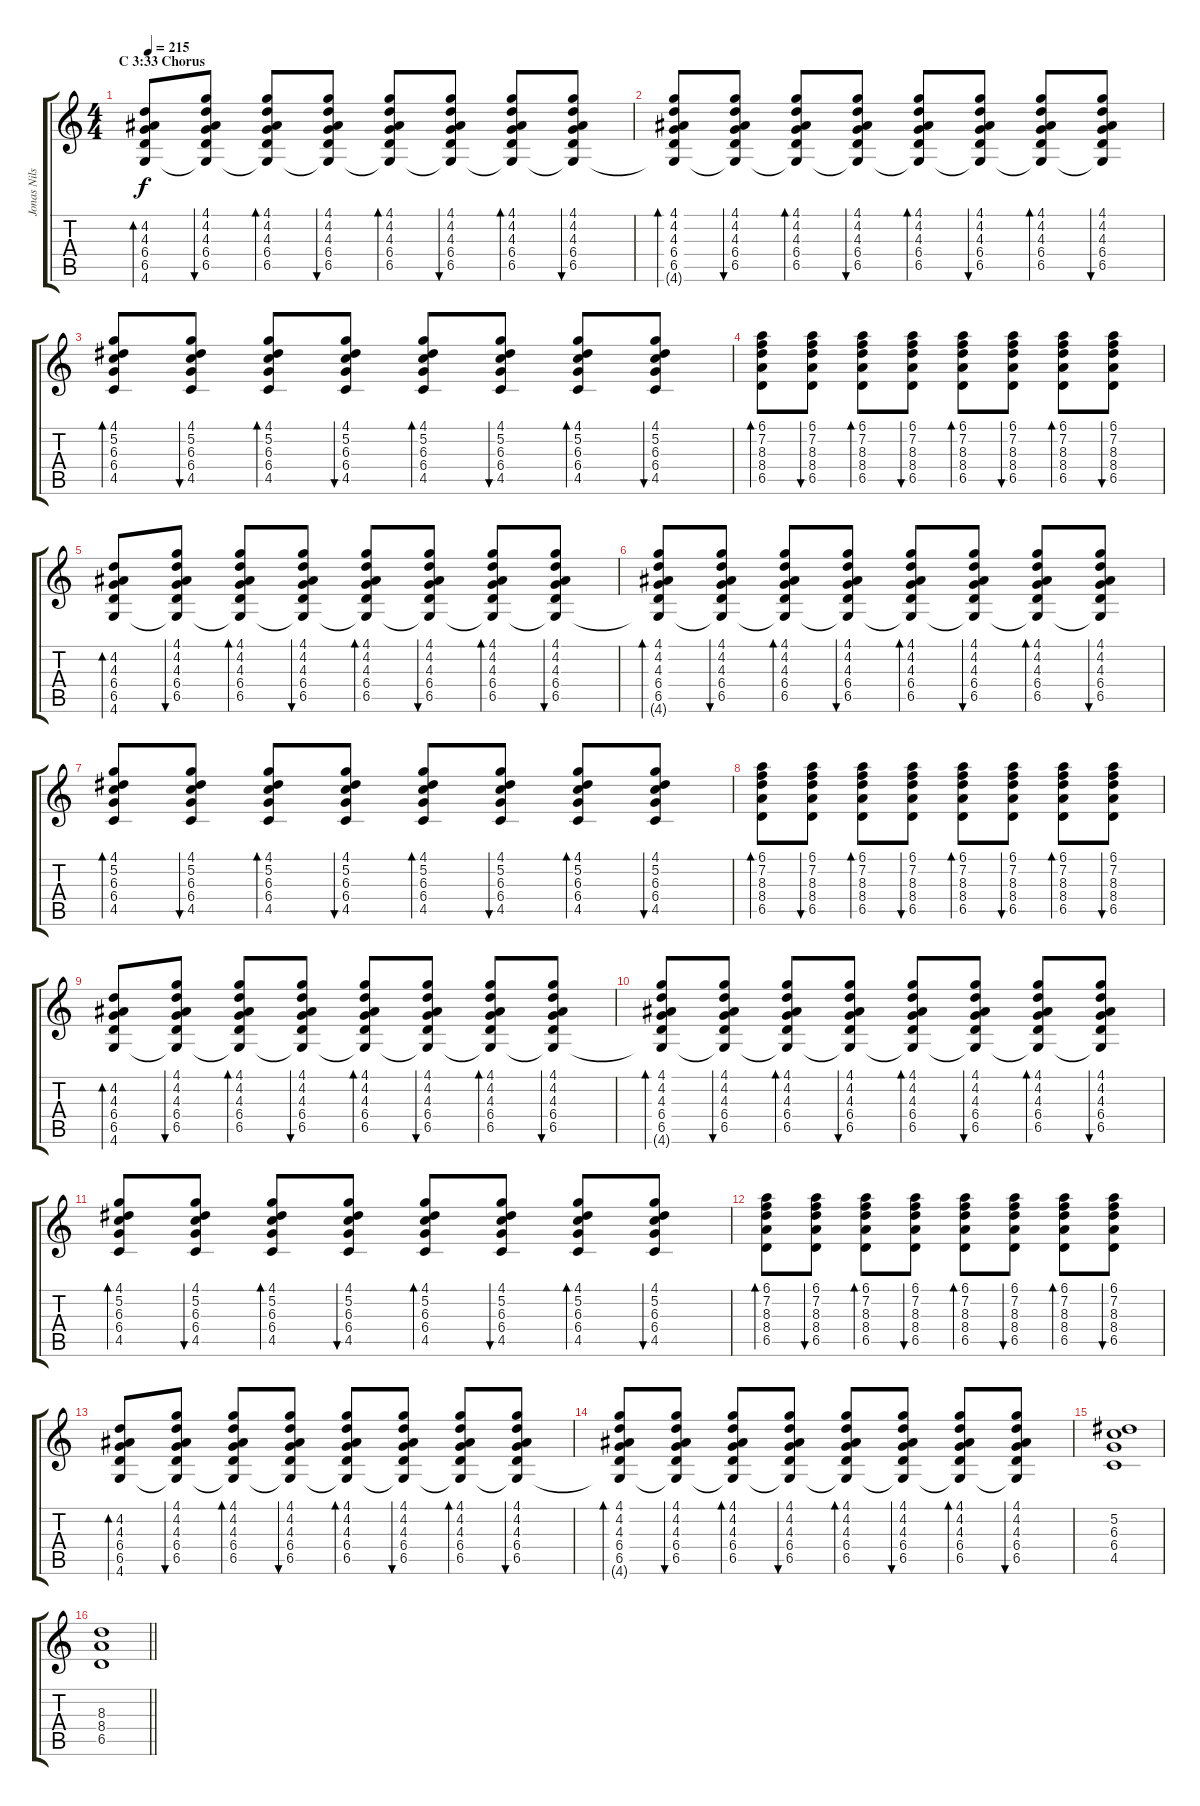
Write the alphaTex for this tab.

\track ("Jonas Nilsson       (Lead Guitar)" "Jonas Nils") {instrument distortionguitar}
\staff {score tabs}
\tuning (Eb4 Bb3 Gb3 Db3 Ab2 Eb2) {hide}
\ts (4 4)
\section ("" "C 3:33 Chorus")
\tempo 215
\clef g2
\ks c
(4.2 4.3 6.4 6.5 4.6).8{bd 30 dy f} (4.1 4.2 4.3 6.4 6.5 4.6{t}).8{bu 30} (4.1 4.2 4.3 6.4 6.5 4.6{t}).8{bd 30} (4.1 4.2 4.3 6.4 6.5 4.6{t}).8{bu 30} (4.1 4.2 4.3 6.4 6.5 4.6{t}).8{bd 30} (4.1 4.2 4.3 6.4 6.5 4.6{t}).8{bu 30} (4.1 4.2 4.3 6.4 6.5 4.6{t}).8{bd 30} (4.1 4.2 4.3 6.4 6.5 4.6{t}).8{bu 30} |
(4.1 4.2 4.3 6.4 6.5 4.6{t}).8{bd 30} (4.1 4.2 4.3 6.4 6.5 4.6{t}).8{bu 30} (4.1 4.2 4.3 6.4 6.5 4.6{t}).8{bd 30} (4.1 4.2 4.3 6.4 6.5 4.6{t}).8{bu 30} (4.1 4.2 4.3 6.4 6.5 4.6{t}).8{bd 30} (4.1 4.2 4.3 6.4 6.5 4.6{t}).8{bu 30} (4.1 4.2 4.3 6.4 6.5 4.6{t}).8{bd 30} (4.1 4.2 4.3 6.4 6.5 4.6{t}).8{bu 30} |
(4.1 5.2 6.3 6.4 4.5).8{bd 30} (4.1 5.2 6.3 6.4 4.5).8{bu 30} (4.1 5.2 6.3 6.4 4.5).8{bd 30} (4.1 5.2 6.3 6.4 4.5).8{bu 30} (4.1 5.2 6.3 6.4 4.5).8{bd 30} (4.1 5.2 6.3 6.4 4.5).8{bu 30} (4.1 5.2 6.3 6.4 4.5).8{bd 30} (4.1 5.2 6.3 6.4 4.5).8{bu 30} |
(6.1 7.2 8.3 8.4 6.5).8{bd 30} (6.1 7.2 8.3 8.4 6.5).8{bu 30} (6.1 7.2 8.3 8.4 6.5).8{bd 30} (6.1 7.2 8.3 8.4 6.5).8{bu 30} (6.1 7.2 8.3 8.4 6.5).8{bd 30} (6.1 7.2 8.3 8.4 6.5).8{bu 30} (6.1 7.2 8.3 8.4 6.5).8{bd 30} (6.1 7.2 8.3 8.4 6.5).8{bu 30} |
(4.2 4.3 6.4 6.5 4.6).8{bd 30} (4.1 4.2 4.3 6.4 6.5 4.6{t}).8{bu 30} (4.1 4.2 4.3 6.4 6.5 4.6{t}).8{bd 30} (4.1 4.2 4.3 6.4 6.5 4.6{t}).8{bu 30} (4.1 4.2 4.3 6.4 6.5 4.6{t}).8{bd 30} (4.1 4.2 4.3 6.4 6.5 4.6{t}).8{bu 30} (4.1 4.2 4.3 6.4 6.5 4.6{t}).8{bd 30} (4.1 4.2 4.3 6.4 6.5 4.6{t}).8{bu 30} |
(4.1 4.2 4.3 6.4 6.5 4.6{t}).8{bd 30} (4.1 4.2 4.3 6.4 6.5 4.6{t}).8{bu 30} (4.1 4.2 4.3 6.4 6.5 4.6{t}).8{bd 30} (4.1 4.2 4.3 6.4 6.5 4.6{t}).8{bu 30} (4.1 4.2 4.3 6.4 6.5 4.6{t}).8{bd 30} (4.1 4.2 4.3 6.4 6.5 4.6{t}).8{bu 30} (4.1 4.2 4.3 6.4 6.5 4.6{t}).8{bd 30} (4.1 4.2 4.3 6.4 6.5 4.6{t}).8{bu 30} |
(4.1 5.2 6.3 6.4 4.5).8{bd 30} (4.1 5.2 6.3 6.4 4.5).8{bu 30} (4.1 5.2 6.3 6.4 4.5).8{bd 30} (4.1 5.2 6.3 6.4 4.5).8{bu 30} (4.1 5.2 6.3 6.4 4.5).8{bd 30} (4.1 5.2 6.3 6.4 4.5).8{bu 30} (4.1 5.2 6.3 6.4 4.5).8{bd 30} (4.1 5.2 6.3 6.4 4.5).8{bu 30} |
(6.1 7.2 8.3 8.4 6.5).8{bd 30} (6.1 7.2 8.3 8.4 6.5).8{bu 30} (6.1 7.2 8.3 8.4 6.5).8{bd 30} (6.1 7.2 8.3 8.4 6.5).8{bu 30} (6.1 7.2 8.3 8.4 6.5).8{bd 30} (6.1 7.2 8.3 8.4 6.5).8{bu 30} (6.1 7.2 8.3 8.4 6.5).8{bd 30} (6.1 7.2 8.3 8.4 6.5).8{bu 30} |
(4.2 4.3 6.4 6.5 4.6).8{bd 30} (4.1 4.2 4.3 6.4 6.5 4.6{t}).8{bu 30} (4.1 4.2 4.3 6.4 6.5 4.6{t}).8{bd 30} (4.1 4.2 4.3 6.4 6.5 4.6{t}).8{bu 30} (4.1 4.2 4.3 6.4 6.5 4.6{t}).8{bd 30} (4.1 4.2 4.3 6.4 6.5 4.6{t}).8{bu 30} (4.1 4.2 4.3 6.4 6.5 4.6{t}).8{bd 30} (4.1 4.2 4.3 6.4 6.5 4.6{t}).8{bu 30} |
(4.1 4.2 4.3 6.4 6.5 4.6{t}).8{bd 30} (4.1 4.2 4.3 6.4 6.5 4.6{t}).8{bu 30} (4.1 4.2 4.3 6.4 6.5 4.6{t}).8{bd 30} (4.1 4.2 4.3 6.4 6.5 4.6{t}).8{bu 30} (4.1 4.2 4.3 6.4 6.5 4.6{t}).8{bd 30} (4.1 4.2 4.3 6.4 6.5 4.6{t}).8{bu 30} (4.1 4.2 4.3 6.4 6.5 4.6{t}).8{bd 30} (4.1 4.2 4.3 6.4 6.5 4.6{t}).8{bu 30} |
(4.1 5.2 6.3 6.4 4.5).8{bd 30} (4.1 5.2 6.3 6.4 4.5).8{bu 30} (4.1 5.2 6.3 6.4 4.5).8{bd 30} (4.1 5.2 6.3 6.4 4.5).8{bu 30} (4.1 5.2 6.3 6.4 4.5).8{bd 30} (4.1 5.2 6.3 6.4 4.5).8{bu 30} (4.1 5.2 6.3 6.4 4.5).8{bd 30} (4.1 5.2 6.3 6.4 4.5).8{bu 30} |
(6.1 7.2 8.3 8.4 6.5).8{bd 30} (6.1 7.2 8.3 8.4 6.5).8{bu 30} (6.1 7.2 8.3 8.4 6.5).8{bd 30} (6.1 7.2 8.3 8.4 6.5).8{bu 30} (6.1 7.2 8.3 8.4 6.5).8{bd 30} (6.1 7.2 8.3 8.4 6.5).8{bu 30} (6.1 7.2 8.3 8.4 6.5).8{bd 30} (6.1 7.2 8.3 8.4 6.5).8{bu 30} |
(4.2 4.3 6.4 6.5 4.6).8{bd 30} (4.1 4.2 4.3 6.4 6.5 4.6{t}).8{bu 30} (4.1 4.2 4.3 6.4 6.5 4.6{t}).8{bd 30} (4.1 4.2 4.3 6.4 6.5 4.6{t}).8{bu 30} (4.1 4.2 4.3 6.4 6.5 4.6{t}).8{bd 30} (4.1 4.2 4.3 6.4 6.5 4.6{t}).8{bu 30} (4.1 4.2 4.3 6.4 6.5 4.6{t}).8{bd 30} (4.1 4.2 4.3 6.4 6.5 4.6{t}).8{bu 30} |
(4.1 4.2 4.3 6.4 6.5 4.6{t}).8{bd 30} (4.1 4.2 4.3 6.4 6.5 4.6{t}).8{bu 30} (4.1 4.2 4.3 6.4 6.5 4.6{t}).8{bd 30} (4.1 4.2 4.3 6.4 6.5 4.6{t}).8{bu 30} (4.1 4.2 4.3 6.4 6.5 4.6{t}).8{bd 30} (4.1 4.2 4.3 6.4 6.5 4.6{t}).8{bu 30} (4.1 4.2 4.3 6.4 6.5 4.6{t}).8{bd 30} (4.1 4.2 4.3 6.4 6.5 4.6{t}).8{bu 30} |
(5.2 6.3 6.4 4.5).1 |
\barLineRight lightlight
(8.3 8.4 6.5).1
